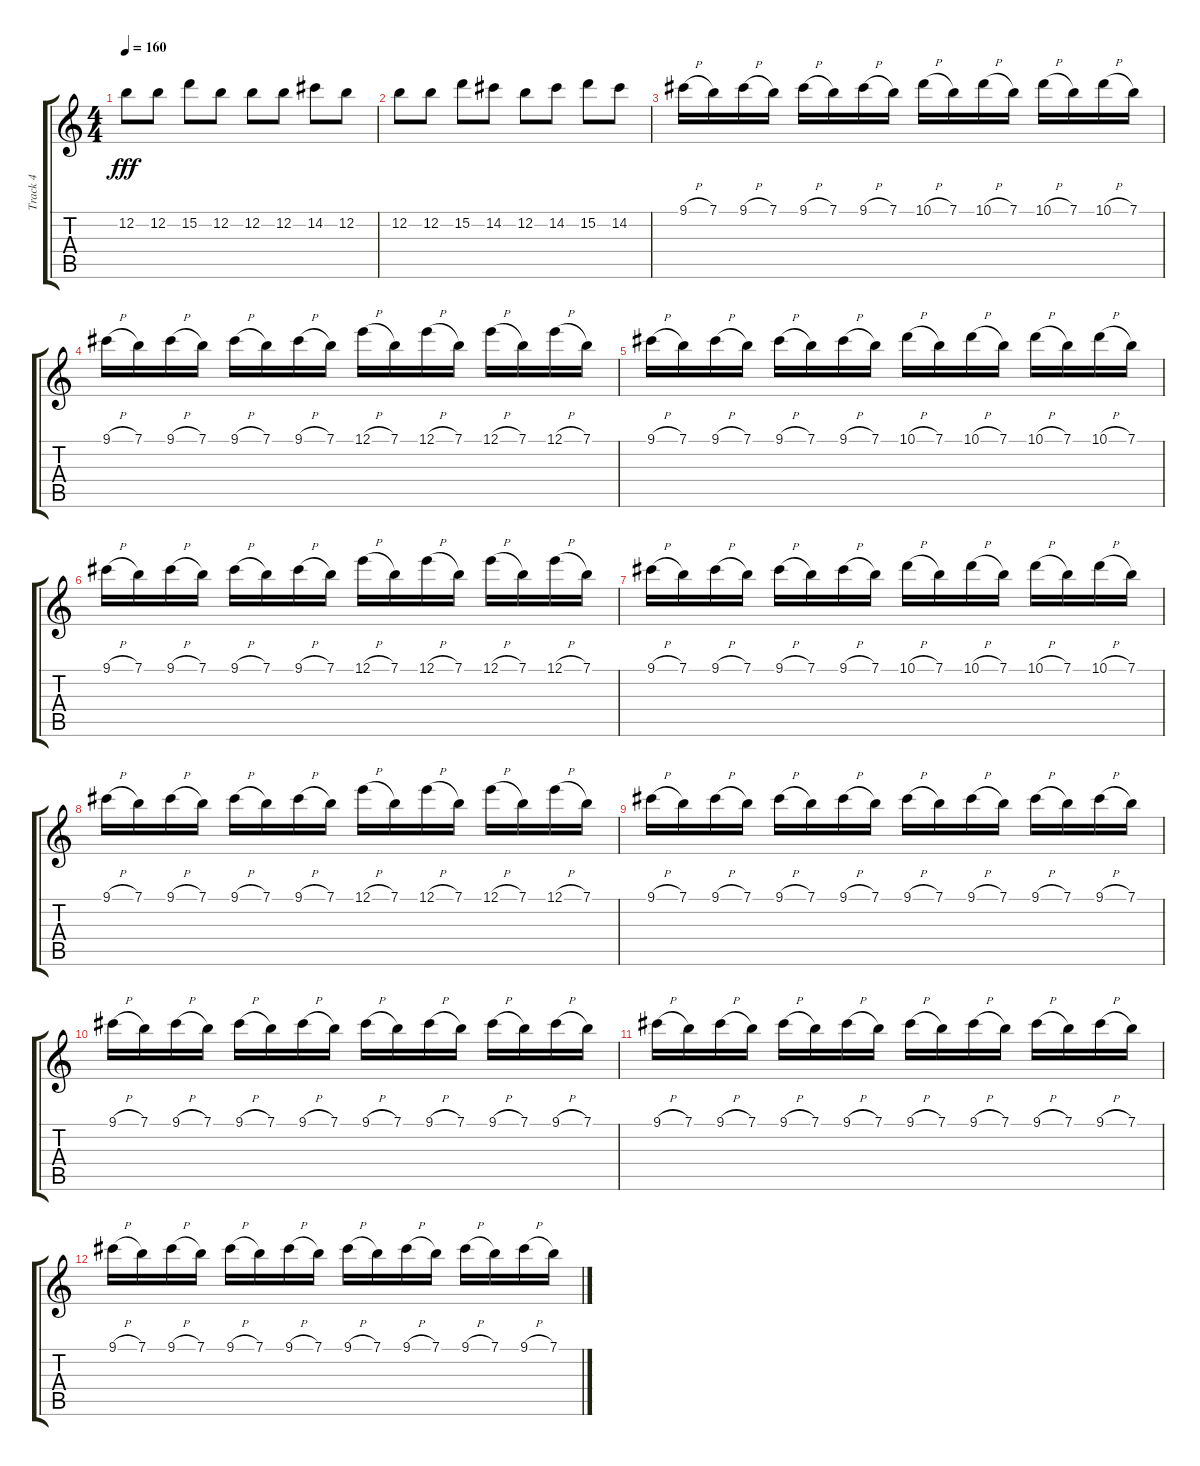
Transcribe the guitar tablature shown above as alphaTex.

\track ("Track 4" "Track 4") {instrument overdrivenguitar}
\staff {score tabs}
\tuning (E4 B3 G3 D3 A2 D2) {hide}
\ts (4 4)
\tempo 160
\clef g2
\ks c
12.2.8{dy fff} 12.2.8 15.2.8 12.2.8 12.2.8 12.2.8 14.2.8 12.2.8 |
12.2.8 12.2.8 15.2.8 14.2.8 12.2.8 14.2.8 15.2.8 14.2.8 |
9.1{h}.16 7.1.16 9.1{h}.16 7.1.16 9.1{h}.16 7.1.16 9.1{h}.16 7.1.16 10.1{h}.16 7.1.16 10.1{h}.16 7.1.16 10.1{h}.16 7.1.16 10.1{h}.16 7.1.16 |
9.1{h}.16 7.1.16 9.1{h}.16 7.1.16 9.1{h}.16 7.1.16 9.1{h}.16 7.1.16 12.1{h}.16 7.1.16 12.1{h}.16 7.1.16 12.1{h}.16 7.1.16 12.1{h}.16 7.1.16 |
9.1{h}.16 7.1.16 9.1{h}.16 7.1.16 9.1{h}.16 7.1.16 9.1{h}.16 7.1.16 10.1{h}.16 7.1.16 10.1{h}.16 7.1.16 10.1{h}.16 7.1.16 10.1{h}.16 7.1.16 |
9.1{h}.16 7.1.16 9.1{h}.16 7.1.16 9.1{h}.16 7.1.16 9.1{h}.16 7.1.16 12.1{h}.16 7.1.16 12.1{h}.16 7.1.16 12.1{h}.16 7.1.16 12.1{h}.16 7.1.16 |
9.1{h}.16 7.1.16 9.1{h}.16 7.1.16 9.1{h}.16 7.1.16 9.1{h}.16 7.1.16 10.1{h}.16 7.1.16 10.1{h}.16 7.1.16 10.1{h}.16 7.1.16 10.1{h}.16 7.1.16 |
9.1{h}.16 7.1.16 9.1{h}.16 7.1.16 9.1{h}.16 7.1.16 9.1{h}.16 7.1.16 12.1{h}.16 7.1.16 12.1{h}.16 7.1.16 12.1{h}.16 7.1.16 12.1{h}.16 7.1.16 |
9.1{h}.16 7.1.16 9.1{h}.16 7.1.16 9.1{h}.16 7.1.16 9.1{h}.16 7.1.16 9.1{h}.16 7.1.16 9.1{h}.16 7.1.16 9.1{h}.16 7.1.16 9.1{h}.16 7.1.16 |
9.1{h}.16 7.1.16 9.1{h}.16 7.1.16 9.1{h}.16 7.1.16 9.1{h}.16 7.1.16 9.1{h}.16 7.1.16 9.1{h}.16 7.1.16 9.1{h}.16 7.1.16 9.1{h}.16 7.1.16 |
9.1{h}.16{volume 0} 7.1.16 9.1{h}.16 7.1.16 9.1{h}.16 7.1.16 9.1{h}.16 7.1.16 9.1{h}.16 7.1.16 9.1{h}.16 7.1.16 9.1{h}.16 7.1.16 9.1{h}.16 7.1.16 |
9.1{h}.16 7.1.16 9.1{h}.16 7.1.16 9.1{h}.16 7.1.16 9.1{h}.16 7.1.16 9.1{h}.16 7.1.16 9.1{h}.16 7.1.16 9.1{h}.16 7.1.16 9.1{h}.16 7.1.16
